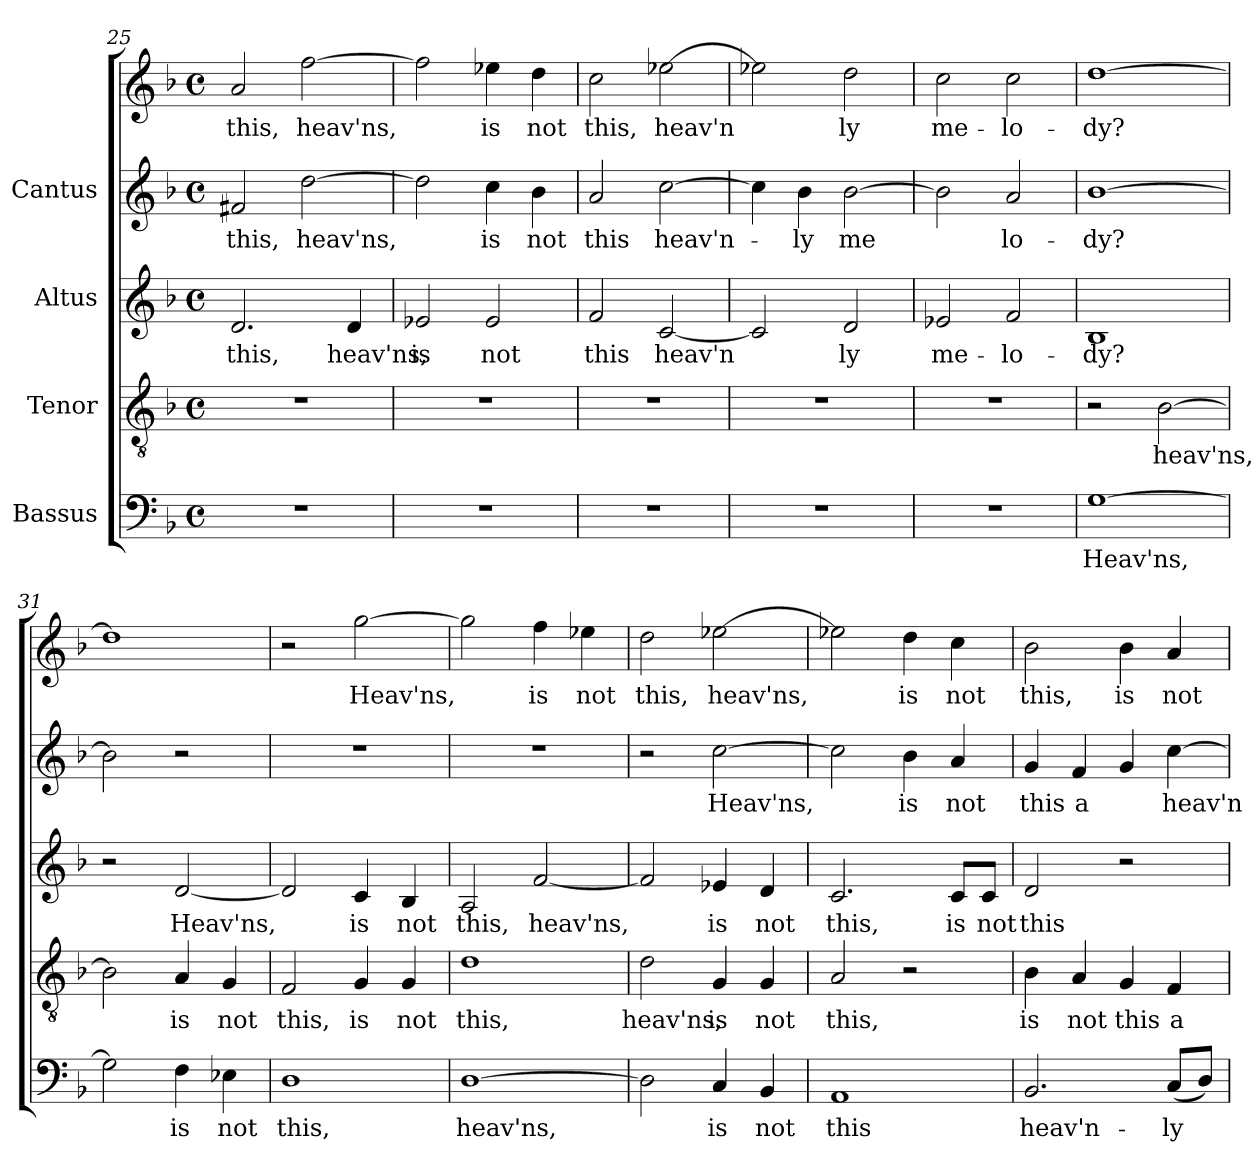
**kern	**text	**kern	**text	**kern	**text	**kern	**text	**kern	**text
*part4	*part4	*part3	*part3	*part2	*part2	*part1	*part1	*part1	*part1
*staff5	*staff5	*staff4	*staff4	*staff3	*staff3	*staff2	*staff2	*staff1	*staff1
*I"Bassus	*	*I"Tenor	*	*I"Altus	*	*I"Cantus	*	*	*
*clefF4	*	*clefGv2	*	*clefG2	*	*clefG2	*	*clefG2	*
*k[b-]	*	*k[b-]	*	*k[b-]	*	*k[b-]	*	*k[b-]	*
*F:	*	*F:	*	*F:	*	*F:	*	*F:	*
*M4/4	*	*M4/4	*	*M4/4	*	*M4/4	*	*M4/4	*
*met(c)	*	*met(c)	*	*met(c)	*	*met(c)	*	*met(c)	*
=25	=25	=25	=25	=25	=25	=25	=25	=25	=25
!	!	!	!	!	!LO:LY:b:cj	!	!LO:LY:b:cj	!	!LO:LY:b:cj
1r	.	1r	.	2.d/	this,	2f#X/	this,	2a/	this,
!	!	!	!	!	!	!	!LO:LY:b:cj	!	!LO:LY:b:cj
.	.	.	.	.	.	[>2dd\	heav'ns,	[>2ff\	heav'ns,
!	!	!	!	!	!LO:LY:b:cj	!	!	!	!
.	.	.	.	4d/	heav'ns,	.	.	.	.
=26	=26	=26	=26	=26	=26	=26	=26	=26	=26
!	!	!	!	!	!LO:LY:b:cj	!	!LO:LY:b:cj	!	!LO:LY:b:cj
1r	.	1r	.	2e-X/	is	2dd\]	.	2ff\]	.
!	!	!	!	!	!LO:LY:b:cj	!	!LO:LY:b:cj	!	!LO:LY:b:cj
.	.	.	.	2e-/	not	4cc\	is	4ee-X\	is
!	!	!	!	!	!	!	!LO:LY:b:cj	!	!LO:LY:b:cj
.	.	.	.	.	.	4b-\	not	4dd\	not
=27	=27	=27	=27	=27	=27	=27	=27	=27	=27
!	!	!	!	!	!LO:LY:b:cj	!	!LO:LY:b:cj	!	!LO:LY:b:cj
1r	.	1r	.	2f/	this	2a/	-this	2cc\	this,
!	!	!	!	!	!LO:LY:b:cj	!	!LO:LY:b:cj	!	!LO:LY:b:cj
.	.	.	.	[<2c/	heav'n-	[>2cc\	heav'n-	[>2ee-X\	heav'n-
!!LO:PB:g=z
=28	=28	=28	=28	=28	=28	=28	=28	=28	=28
!	!	!	!	!	!LO:LY:b:cj	!	!LO:LY:b:cj	!	!LO:LY:b:cj
1r	.	1r	.	2c/]	-	4cc\]	.	2ee-X\]	-
!	!	!	!	!	!	!	!LO:LY:b:cj	!	!
.	.	.	.	.	.	4b-\	ly	.	.
!	!	!	!	!	!LO:LY:b:cj	!	!LO:LY:b:cj	!	!LO:LY:b:cj
.	.	.	.	2d/	ly	[>2b-\	me-	2dd\	ly
=29	=29	=29	=29	=29	=29	=29	=29	=29	=29
!	!	!	!	!	!LO:LY:b:cj	!	!LO:LY:b:cj	!	!LO:LY:b:cj
1r	.	1r	.	2e-X/	me-	2b-\]	-	2cc\	-me-
!	!	!	!	!	!LO:LY:b:cj	!	!LO:LY:b:cj	!	!LO:LY:b:cj
.	.	.	.	2f/	-lo-	2a/	lo-	2cc\	-lo-
=30	=30	=30	=30	=30	=30	=30	=30	=30	=30
!	!LO:LY:b:cj	!	!	!	!LO:LY:b:cj	!	!LO:LY:b:cj	!	!LO:LY:b:cj
[>1G	Heav'ns,	2r	.	1B-	-dy?	[>1b-	dy?	[>1dd	-dy?
!	!	!	!LO:LY:b:cj	!	!	!	!	!	!
.	.	[>2B-\	heav'ns,	.	.	.	.	.	.
=31	=31	=31	=31	=31	=31	=31	=31	=31	=31
!	!LO:LY:b:cj	!	!LO:LY:b:cj	!	!	!	!	!	!
2G\]	.	2B-\]	.	2r	.	2b-\]	.	1dd]	.
!	!LO:LY:b:cj	!	!LO:LY:b:cj	!	!LO:LY:b:cj	!	!	!	!
4F\	is	4A/	is	[<2d/	Heav'ns,	2r	.	.	.
!	!LO:LY:b:cj	!	!LO:LY:b:cj	!	!	!	!	!	!
4E-X\	not	4G/	not	.	.	.	.	.	.
=32	=32	=32	=32	=32	=32	=32	=32	=32	=32
!	!LO:LY:b:cj	!	!LO:LY:b:cj	!	!LO:LY:b:cj	!	!	!	!
1D	this,	2F/	this,	2d/]	.	1r	.	2r	.
!	!	!	!LO:LY:b:cj	!	!LO:LY:b:cj	!	!	!	!LO:LY:b:cj
.	.	4G/	is	4c/	is	.	.	[>2gg\	Heav'ns,
!	!	!	!LO:LY:b:cj	!	!LO:LY:b:cj	!	!	!	!
.	.	4G/	not	4B-/	not	.	.	.	.
=33	=33	=33	=33	=33	=33	=33	=33	=33	=33
!	!LO:LY:b:cj	!	!LO:LY:b:cj	!	!LO:LY:b:cj	!	!	!	!LO:LY:b:cj
[>1D	heav'ns,	1d	this,	2A/	this,	1r	.	2gg\]	.
!	!	!	!	!	!LO:LY:b:cj	!	!	!	!LO:LY:b:cj
.	.	.	.	[<2f/	heav'ns,	.	.	4ff\	is
!	!	!	!	!	!	!	!	!	!LO:LY:b:cj
.	.	.	.	.	.	.	.	4ee-X\	not
!!LO:LB:g=z
=34	=34	=34	=34	=34	=34	=34	=34	=34	=34
!	!LO:LY:b:cj	!	!LO:LY:b:cj	!	!LO:LY:b:cj	!	!	!	!LO:LY:b:cj
2D\]	.	2d\	heav'ns,	2f/]	.	2r	.	2dd\	this,
!	!LO:LY:b:cj	!	!LO:LY:b:cj	!	!LO:LY:b:cj	!	!LO:LY:b:cj	!	!LO:LY:b:cj
4C/	is	4G/	is	4e-X/	is	[>2cc\	Heav'ns,	[>2ee-X\	heav'ns,
!	!LO:LY:b:cj	!	!LO:LY:b:cj	!	!LO:LY:b:cj	!	!	!	!
4BB-/	not	4G/	not	4d/	not	.	.	.	.
=35	=35	=35	=35	=35	=35	=35	=35	=35	=35
!	!LO:LY:b:cj	!	!LO:LY:b:cj	!	!LO:LY:b:cj	!	!LO:LY:b:cj	!	!LO:LY:b:cj
1AA	this	2A/	this,	2.c/	this,	2cc\]	.	2ee-X\]	.
!	!	!	!	!	!	!	!LO:LY:b:cj	!	!LO:LY:b:cj
.	.	2r	.	.	.	4b-\	is	4dd\	is
!	!	!	!	!	!LO:LY:b:cj	!	!LO:LY:b:cj	!	!LO:LY:b:cj
.	.	.	.	8c/L	is	4a/	not	4cc\	not
!	!	!	!	!	!LO:LY:b:cj	!	!	!	!
.	.	.	.	8c/J	not	.	.	.	.
=36	=36	=36	=36	=36	=36	=36	=36	=36	=36
!	!LO:LY:b:cj	!	!LO:LY:b:cj	!	!LO:LY:b:cj	!	!LO:LY:b:cj	!	!LO:LY:b:cj
2.BB-/	heav'n-	4B-\	is	2d/	this	4g/	this	2b-\	this,
!	!	!	!LO:LY:b:cj	!	!	!	!LO:LY:b:cj	!	!
.	.	4A/	not	.	.	4f/	a	.	.
!	!	!	!LO:LY:b:cj	!	!	!	!LO:LY:b:cj	!	!LO:LY:b:cj
.	.	4G/	this	2r	.	4g/	.	4b-\	is
!	!LO:LY:b:cj	!	!LO:LY:b:cj	!	!	!	!LO:LY:b:cj	!	!LO:LY:b:cj
(<8C/L	-ly	4F/	a	.	.	[>4cc\	heav'n-	4a/	not
!	!LO:LY:b:cj	!	!	!	!	!	!	!	!
8D/J)	.	.	.	.	.	.	.	.	.
=	=	=	=	=	=	=	=	=	=
*-	*-	*-	*-	*-	*-	*-	*-	*-	*-
